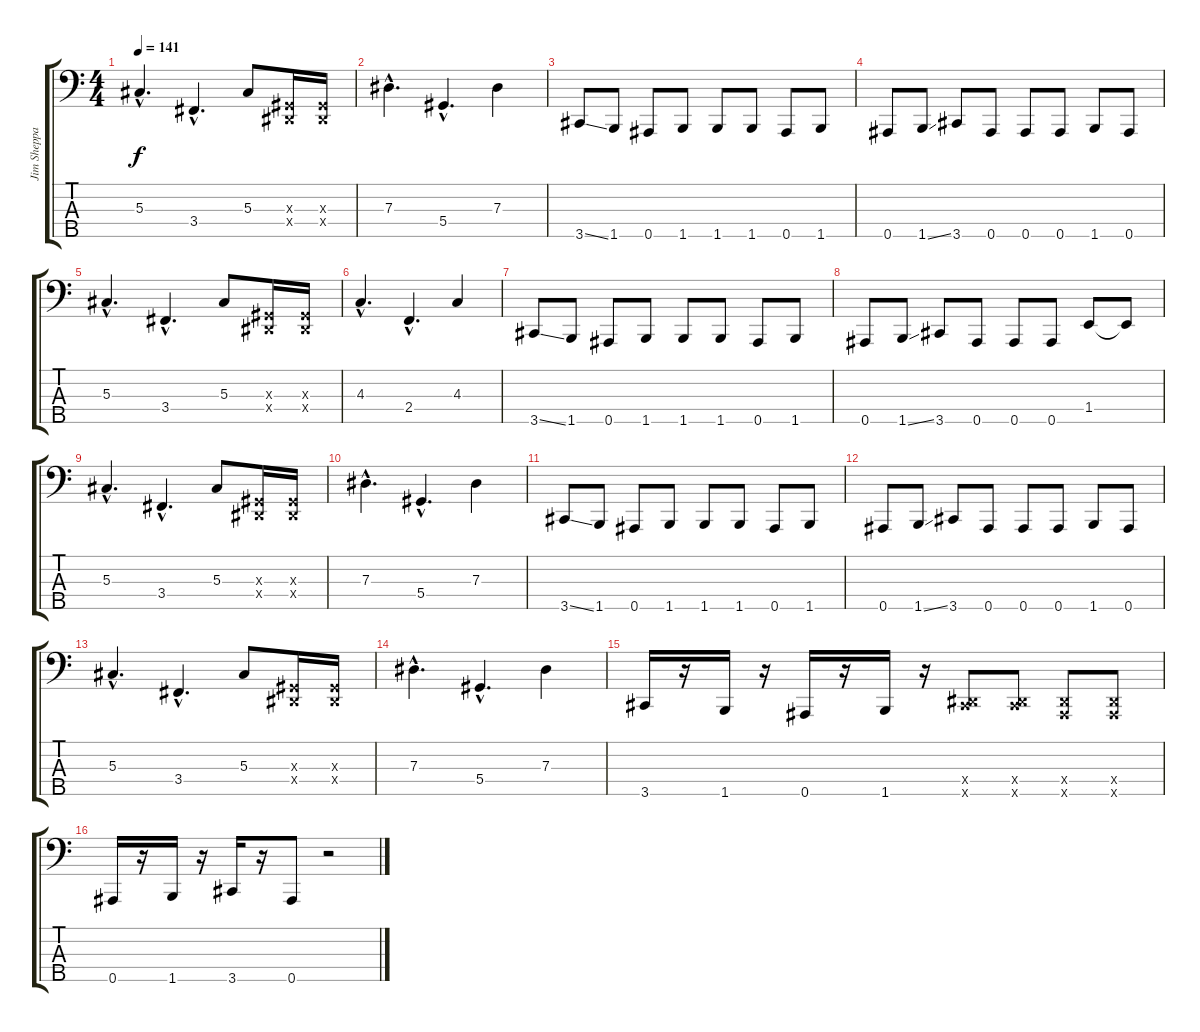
\track ("Jim Sheppard" "Jim Sheppa") {instrument electricbassfinger}
\staff {score tabs}
\tuning (Gb2 Db2 Ab1 Eb1 Bb0) {hide}
\ts (4 4)
\tempo 141
\clef f4
\ks c
5.3{hac}.4{d dy f} 3.4{hac}.4{d} 5.3.8 (0.3{x} 0.4{x}).16 (0.3{x} 0.4{x}).16 |
7.3{hac}.4{d} 5.4{hac}.4{d} 7.3.4 |
3.5{ss}.8 1.5.8 0.5.8 1.5.8 1.5.8 1.5.8 0.5.8 1.5.8 |
0.5.8 1.5{ss}.8 3.5.8 0.5.8 0.5.8 0.5.8 1.5.8 0.5.8 |
5.3{hac}.4{d} 3.4{hac}.4{d} 5.3.8 (0.3{x} 0.4{x}).16 (0.3{x} 0.4{x}).16 |
4.3{hac}.4{d} 2.4{hac}.4{d} 4.3.4 |
3.5{ss}.8 1.5.8 0.5.8 1.5.8 1.5.8 1.5.8 0.5.8 1.5.8 |
0.5.8 1.5{ss}.8 3.5.8 0.5.8 0.5.8 0.5.8 1.4.8 1.4{t}.8 |
5.3{hac}.4{d} 3.4{hac}.4{d} 5.3.8 (0.3{x} 0.4{x}).16 (0.3{x} 0.4{x}).16 |
7.3{hac}.4{d} 5.4{hac}.4{d} 7.3.4 |
3.5{ss}.8 1.5.8 0.5.8 1.5.8 1.5.8 1.5.8 0.5.8 1.5.8 |
0.5.8 1.5{ss}.8 3.5.8 0.5.8 0.5.8 0.5.8 1.5.8 0.5.8 |
5.3{hac}.4{d} 3.4{hac}.4{d} 5.3.8 (0.3{x} 0.4{x}).16 (0.3{x} 0.4{x}).16 |
7.3{hac}.4{d} 5.4{hac}.4{d} 7.3.4 |
3.5.16 r.16 1.5.16 r.16 0.5.16 r.16 1.5.16 r.16 (0.4{x} 3.5{x}).8 (0.4{x} 3.5{x}).8 (0.4{x} 0.5{x}).8 (0.4{x} 0.5{x}).8 |
0.5.16 r.16 1.5.16 r.16 3.5.16 r.16 0.5.8 r.2
